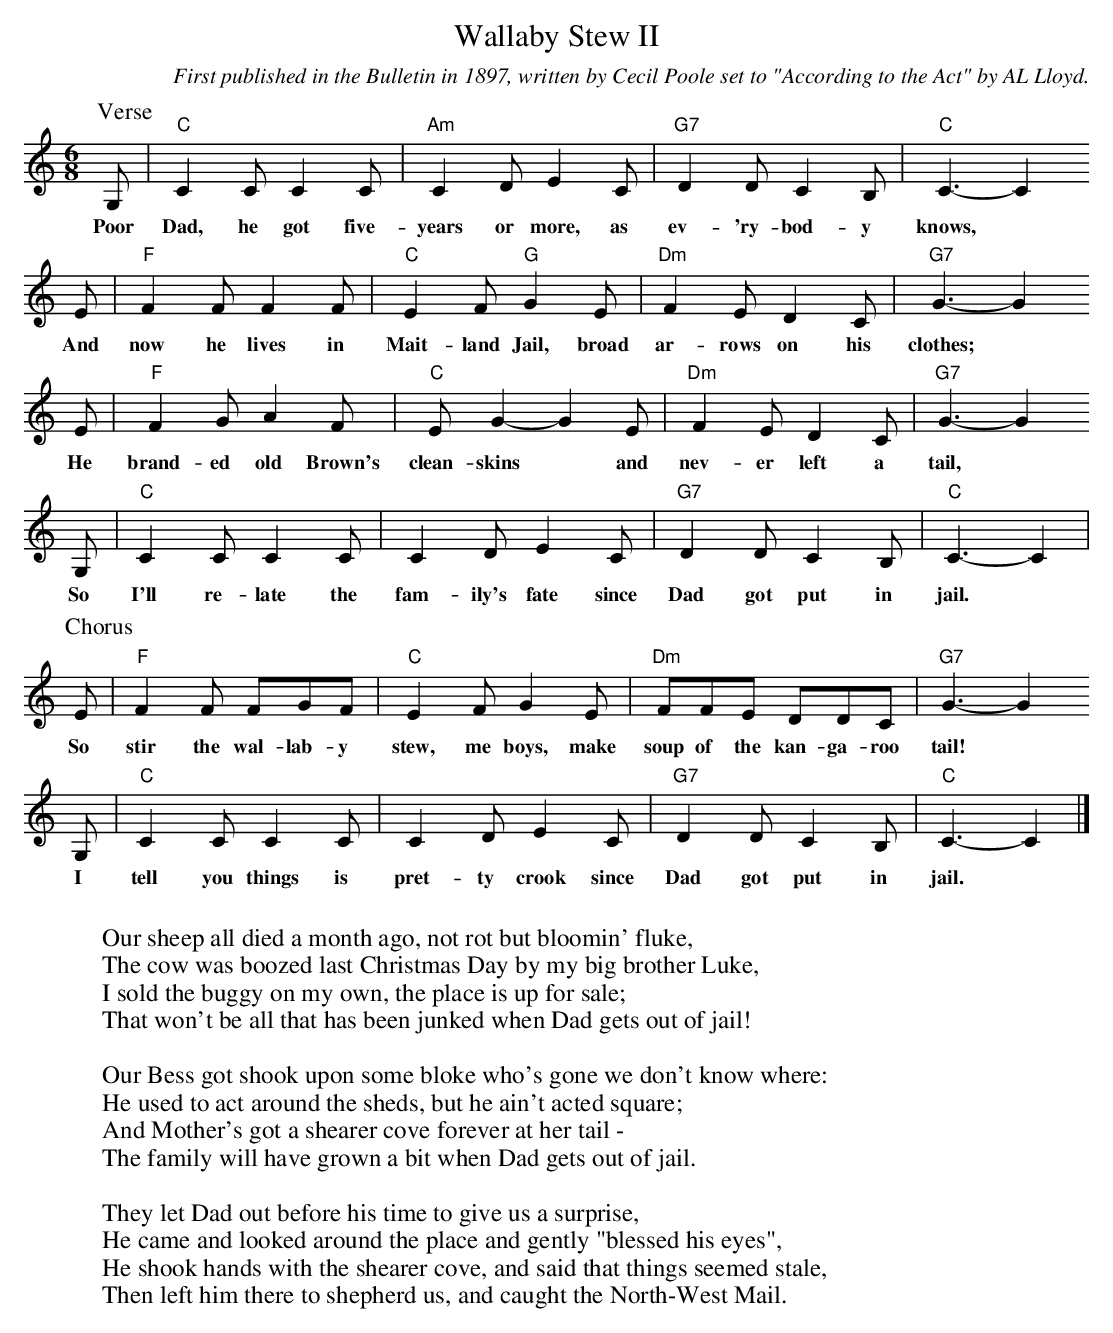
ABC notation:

X:1
T:Wallaby Stew II
C:First published in the Bulletin in 1897, written by Cecil Poole set to "According to the Act" by AL Lloyd.
M:6/8
L:1/8
K:Cmaj
P:Verse
G,|"C"C2CC2C|"Am"C2DE2C|"G7"D2DC2B,|"C"C3-C2
w:Poor Dad, he got five-years or more, as ev-'ry-bod-y knows,
E|"F"F2FF2F|"C"E2F"G"G2E|"Dm"F2ED2C|"G7"G3-G2
w:And now he lives in Mait-land Jail, broad ar-rows on his clothes;
E|"F"F2GA2F|"C"EG2-G2E|"Dm"F2ED2C|"G7"G3-G2
w:He brand-ed old Brown's clean-skins* and nev-er left a tail,
G,|"C"C2CC2C |C2DE2C|"G7"D2DC2B,|"C"C3-C2|
w:So I'll re-late the fam-ily's fate since Dad got put in jail.
P:Chorus
E|"F"F2F FGF|"C"E2FG2E|"Dm"FFE DDC|"G7"G3-G2
w:So stir the wal-lab-y stew, me boys, make soup of the kan-ga-roo tail!
G,|"C"C2CC2C |C2DE2C|"G7"D2DC2B,|"C"C3-C2|]
w:I tell you things is pret-ty crook since Dad got put in jail.
W:
W:Our sheep all died a month ago, not rot but bloomin' fluke,
W:The cow was boozed last Christmas Day by my big brother Luke,
W:I sold the buggy on my own, the place is up for sale;
W:That won't be all that has been junked when Dad gets out of jail!
W:
W:Our Bess got shook upon some bloke who's gone we don't know where:
W:He used to act around the sheds, but he ain't acted square;
W:And Mother's got a shearer cove forever at her tail -
W:The family will have grown a bit when Dad gets out of jail.
W:
W:They let Dad out before his time to give us a surprise,
W:He came and looked around the place and gently "blessed his eyes",
W:He shook hands with the shearer cove, and said that things seemed stale,
W:Then left him there to shepherd us, and caught the North-West Mail.
